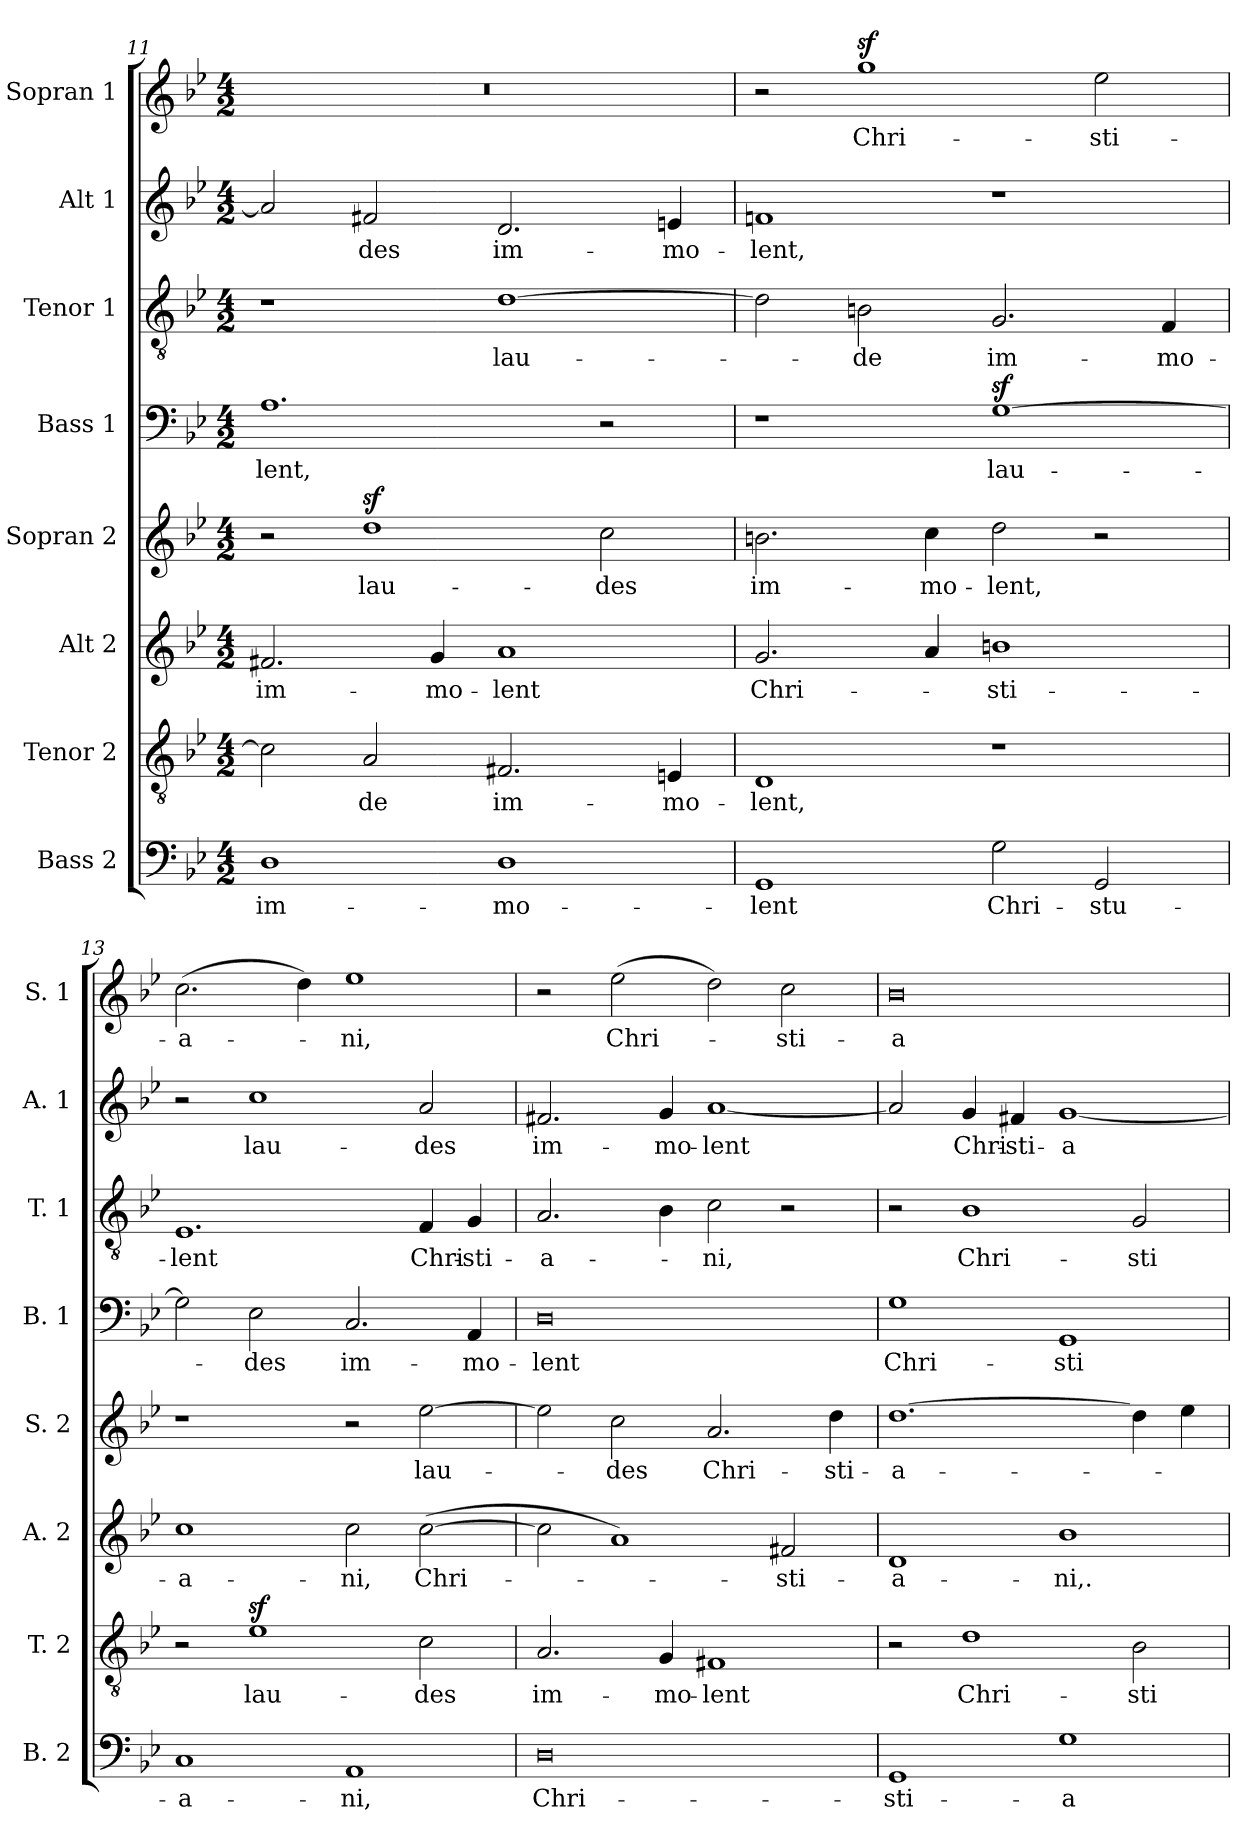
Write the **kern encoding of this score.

**kern	**text	**kern	**text	**kern	**text	**kern	**text	**kern	**text	**kern	**text	**kern	**text	**kern	**text
*part8	*part8	*part7	*part7	*part6	*part6	*part5	*part5	*part4	*part4	*part3	*part3	*part2	*part2	*part1	*part1
*staff8	*staff8	*staff7	*staff7	*staff6	*staff6	*staff5	*staff5	*staff4	*staff4	*staff3	*staff3	*staff2	*staff2	*staff1	*staff1
*I"Bass 2	*	*I"Tenor 2	*	*I"Alt 2	*	*I"Sopran 2	*	*I"Bass 1	*	*I"Tenor 1	*	*I"Alt 1	*	*I"Sopran 1	*
*I'B. 2	*	*I'T. 2	*	*I'A. 2	*	*I'S. 2	*	*I'B. 1	*	*I'T. 1	*	*I'A. 1	*	*I'S. 1	*
*clefF4	*	*clefGv2	*	*clefG2	*	*clefG2	*	*clefF4	*	*clefGv2	*	*clefG2	*	*clefG2	*
*k[b-e-]	*	*k[b-e-]	*	*k[b-e-]	*	*k[b-e-]	*	*k[b-e-]	*	*k[b-e-]	*	*k[b-e-]	*	*k[b-e-]	*
*B-:	*	*B-:	*	*B-:	*	*B-:	*	*B-:	*	*B-:	*	*B-:	*	*B-:	*
*M4/2	*	*M4/2	*	*M4/2	*	*M4/2	*	*M4/2	*	*M4/2	*	*M4/2	*	*M4/2	*
=11	=11	=11	=11	=11	=11	=11	=11	=11	=11	=11	=11	=11	=11	=11	=11
!	!LO:LY:b	!	!	!	!LO:LY:b	!	!	!	!LO:LY:b	!	!	!	!	!	!
1D	im-	2c\]	.	2.f#X/	im-	2r	.	1.A	-lent,	1r	.	2a/]	.	0r	.
!	!	!	!LO:LY:b	!	!	!	!LO:LY:b	!	!	!	!	!	!LO:LY:b	!	!
.	.	2A/	-de	.	.	1ddz>	lau-	.	.	.	.	2f#X/	-des	.	.
!	!	!	!	!	!LO:LY:b	!	!	!	!	!	!	!	!	!	!
.	.	.	.	4g/	-mo-	.	.	.	.	.	.	.	.	.	.
!	!LO:LY:b	!	!LO:LY:b	!	!LO:LY:b	!	!	!	!	!	!LO:LY:b	!	!LO:LY:b	!	!
1D	-mo-	2.F#X/	im-	1a	-lent	.	.	.	.	[1d	lau-	2.d/	im-	.	.
!	!	!	!	!	!	!	!LO:LY:b	!	!	!	!	!	!	!	!
.	.	.	.	.	.	2cc\	-des	2r	.	.	.	.	.	.	.
!	!	!	!LO:LY:b	!	!	!	!	!	!	!	!	!	!LO:LY:b	!	!
.	.	4En/	-mo-	.	.	.	.	.	.	.	.	4en/	-mo-	.	.
!!LO:PB:g=z
=12	=12	=12	=12	=12	=12	=12	=12	=12	=12	=12	=12	=12	=12	=12	=12
!	!LO:LY:b	!	!LO:LY:b	!	!LO:LY:b	!	!LO:LY:b	!	!	!	!	!	!LO:LY:b	!	!
1GG	-lent	1D	-lent,	2.g/	Chri-	2.bn\	im-	1r	.	2d\]	.	1fn	-lent,	2r	.
!	!	!	!	!	!	!	!	!	!	!	!LO:LY:b	!	!	!	!LO:LY:b
.	.	.	.	.	.	.	.	.	.	2Bn\	-de	.	.	1ggz>	Chri-
!	!	!	!	!	!	!	!LO:LY:b	!	!	!	!	!	!	!	!
.	.	.	.	4a/	.	4cc\	-mo-	.	.	.	.	.	.	.	.
!	!LO:LY:b	!	!	!	!LO:LY:b	!	!LO:LY:b	!	!LO:LY:b	!	!LO:LY:b	!	!	!	!
2G\	Chri-	1r	.	1bn	-sti-	2dd\	-lent,	[1Gz>	lau-	2.G/	im-	1r	.	.	.
!	!LO:LY:b	!	!	!	!	!	!	!	!	!	!	!	!	!	!LO:LY:b
2GG/	-stu-	.	.	.	.	2r	.	.	.	.	.	.	.	2ee-\	-sti-
!	!	!	!	!	!	!	!	!	!	!	!LO:LY:b	!	!	!	!
.	.	.	.	.	.	.	.	.	.	4F/	-mo-	.	.	.	.
=13	=13	=13	=13	=13	=13	=13	=13	=13	=13	=13	=13	=13	=13	=13	=13
!	!LO:LY:b	!	!	!	!LO:LY:b	!	!	!	!	!	!LO:LY:b	!	!	!	!LO:LY:b
1C	-a-	2r	.	1cc	-a-	1r	.	2G\]	.	1.E-	-lent	2r	.	(>2.cc\	-a-
!	!	!	!LO:LY:b	!	!	!	!	!	!LO:LY:b	!	!	!	!LO:LY:b	!	!
.	.	1e-z>	lau-	.	.	.	.	2E-\	-des	.	.	1cc	lau-	.	.
.	.	.	.	.	.	.	.	.	.	.	.	.	.	4dd\)	.
!	!LO:LY:b	!	!	!	!LO:LY:b	!	!	!	!LO:LY:b	!	!	!	!	!	!LO:LY:b
1AA	-ni,	.	.	2cc\	-ni,	2r	.	2.C/	im-	.	.	.	.	1ee-	-ni,
!	!	!	!LO:LY:b	!	!LO:LY:b	!	!LO:LY:b	!	!	!	!LO:LY:b	!	!LO:LY:b	!	!
.	.	2c\	-des	(>[2cc\	Chri-	[2ee-\	lau-	.	.	4F/	Chri-	2a/	-des	.	.
!	!	!	!	!	!	!	!	!	!LO:LY:b	!	!LO:LY:b	!	!	!	!
.	.	.	.	.	.	.	.	4AA/	-mo-	4G/	-sti-	.	.	.	.
=14	=14	=14	=14	=14	=14	=14	=14	=14	=14	=14	=14	=14	=14	=14	=14
!	!LO:LY:b	!	!LO:LY:b	!	!	!	!	!	!LO:LY:b	!	!LO:LY:b	!	!LO:LY:b	!	!
0D	Chri-	2.A/	im-	2cc\]	.	2ee-\]	.	0D	-lent	2.A/	-a-	2.f#X/	im-	2r	.
!	!	!	!	!	!	!	!LO:LY:b	!	!	!	!	!	!	!	!LO:LY:b
.	.	.	.	1a)	.	2cc\	-des	.	.	.	.	.	.	(>2ee-\	Chri-
!	!	!	!LO:LY:b	!	!	!	!	!	!	!	!	!	!LO:LY:b	!	!
.	.	4G/	-mo-	.	.	.	.	.	.	4B-\	.	4g/	-mo-	.	.
!	!	!	!LO:LY:b	!	!	!	!LO:LY:b	!	!	!	!LO:LY:b	!	!LO:LY:b	!	!
.	.	1F#X	-lent	.	.	2.a/	Chri-	.	.	2c\	-ni,	[1a	-lent	2dd\)	.
!	!	!	!	!	!LO:LY:b	!	!	!	!	!	!	!	!	!	!LO:LY:b
.	.	.	.	2f#X/	-sti-	.	.	.	.	2r	.	.	.	2cc\	-sti-
!	!	!	!	!	!	!	!LO:LY:b	!	!	!	!	!	!	!	!
.	.	.	.	.	.	4dd\	-sti-	.	.	.	.	.	.	.	.
=15	=15	=15	=15	=15	=15	=15	=15	=15	=15	=15	=15	=15	=15	=15	=15
!	!LO:LY:b	!	!	!	!LO:LY:b	!	!LO:LY:b	!	!LO:LY:b	!	!	!	!	!	!LO:LY:b
1GG	-sti-	2r	.	1d	-a-	[1.dd	-a-	1G	Chri-	2r	.	2a/]	.	0b-	-a-
!	!	!	!LO:LY:b	!	!	!	!	!	!	!	!LO:LY:b	!	!LO:LY:b	!	!
.	.	1d	Chri-	.	.	.	.	.	.	1B-	Chri-	4g/	Chri-	.	.
!	!	!	!	!	!	!	!	!	!	!	!	!	!LO:LY:b	!	!
.	.	.	.	.	.	.	.	.	.	.	.	4f#X/	-sti-	.	.
!	!LO:LY:b	!	!	!	!LO:LY:b	!	!	!	!LO:LY:b	!	!	!	!LO:LY:b	!	!
1G	-a-	.	.	1b-	-ni,.	.	.	1GG	-sti-	.	.	[1g	-a-	.	.
!	!	!	!LO:LY:b	!	!	!	!	!	!	!	!LO:LY:b	!	!	!	!
.	.	2B-\	-sti-	.	.	4dd\]	.	.	.	2G/	-sti-	.	.	.	.
.	.	.	.	.	.	4ee-\	.	.	.	.	.	.	.	.	.
=	=	=	=	=	=	=	=	=	=	=	=	=	=	=	=
*-	*-	*-	*-	*-	*-	*-	*-	*-	*-	*-	*-	*-	*-	*-	*-
